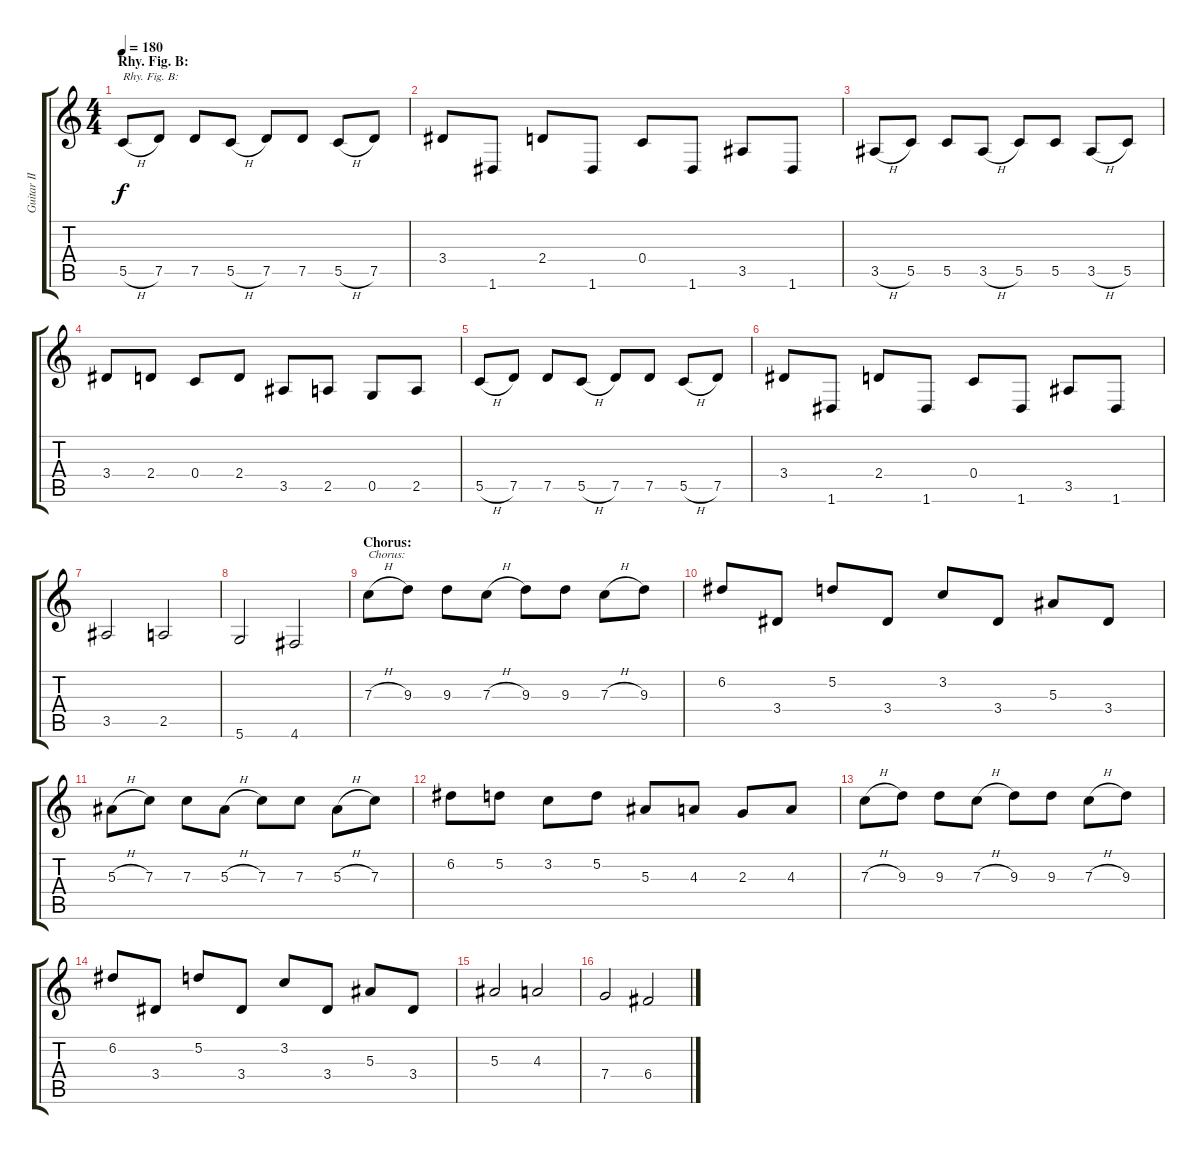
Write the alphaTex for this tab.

\track ("Guitar II" "Guitar II") {instrument distortionguitar}
\staff {score tabs}
\tuning (D4 A3 F3 C3 G2 D2) {hide}
\ts (4 4)
\section ("" "Rhy. Fig. B:")
\tempo 180
\clef g2
\ks c
5.5{h}.8{txt "Rhy. Fig. B:" dy f} 7.5.8 7.5.8 5.5{h}.8 7.5.8 7.5.8 5.5{h}.8 7.5.8 |
3.4.8 1.6.8 2.4.8 1.6.8 0.4.8 1.6.8 3.5.8 1.6.8 |
3.5{h}.8 5.5.8 5.5.8 3.5{h}.8 5.5.8 5.5.8 3.5{h}.8 5.5.8 |
3.4.8 2.4.8 0.4.8 2.4.8 3.5.8 2.5.8 0.5.8 2.5.8 |
5.5{h}.8 7.5.8 7.5.8 5.5{h}.8 7.5.8 7.5.8 5.5{h}.8 7.5.8 |
3.4.8 1.6.8 2.4.8 1.6.8 0.4.8 1.6.8 3.5.8 1.6.8 |
3.5.2 2.5.2 |
5.6.2 4.6.2 |
\section ("" "Chorus:")
7.3{h}.8{txt "Chorus:"} 9.3.8 9.3.8 7.3{h}.8 9.3.8 9.3.8 7.3{h}.8 9.3.8 |
6.2.8 3.4.8 5.2.8 3.4.8 3.2.8 3.4.8 5.3.8 3.4.8 |
5.3{h}.8 7.3.8 7.3.8 5.3{h}.8 7.3.8 7.3.8 5.3{h}.8 7.3.8 |
6.2.8 5.2.8 3.2.8 5.2.8 5.3.8 4.3.8 2.3.8 4.3.8 |
7.3{h}.8 9.3.8 9.3.8 7.3{h}.8 9.3.8 9.3.8 7.3{h}.8 9.3.8 |
6.2.8 3.4.8 5.2.8 3.4.8 3.2.8 3.4.8 5.3.8 3.4.8 |
5.3.2 4.3.2 |
7.4.2 6.4.2
